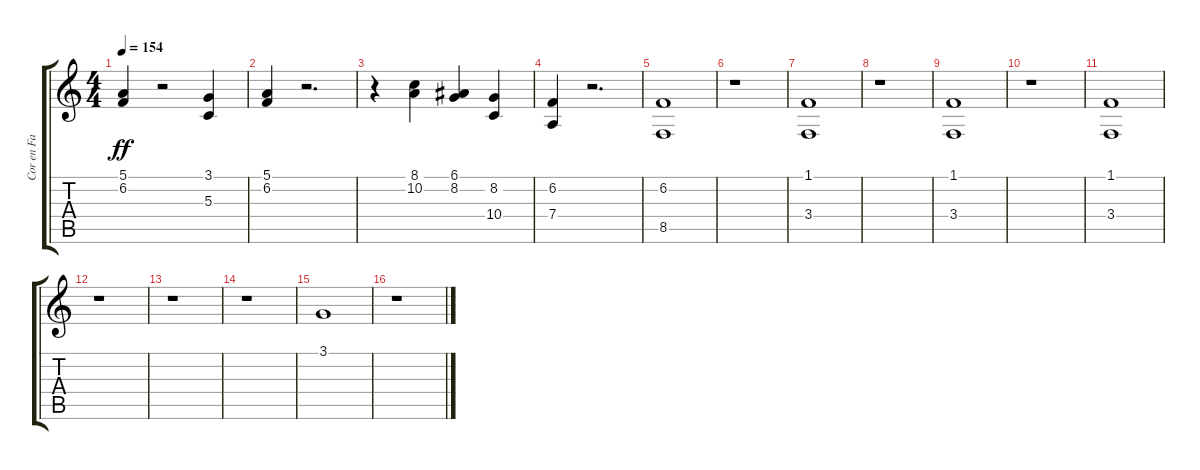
\track ("Cor en Fa" "Cor en Fa") {instrument frenchhorn}
\staff {score tabs}
\tuning (E4 B3 G3 D3 A2 E2) {hide}
\ts (4 4)
\tempo 154
\clef g2
\ks c
(5.1 6.2).4{dy ff} r.2 (3.1 5.3).4 |
(5.1 6.2).4 r.2{d} |
r.4 (8.1 10.2).4 (6.1 8.2).4 (8.2 10.4).4 |
(6.2 7.4).4 r.2{d} |
(6.2 8.5).1 |
r.1 |
(1.1 3.4).1 |
r.1 |
(1.1 3.4).1 |
r.1 |
(1.1 3.4).1 |
r.1 |
r.1 |
r.1 |
3.1.1 |
r.1
